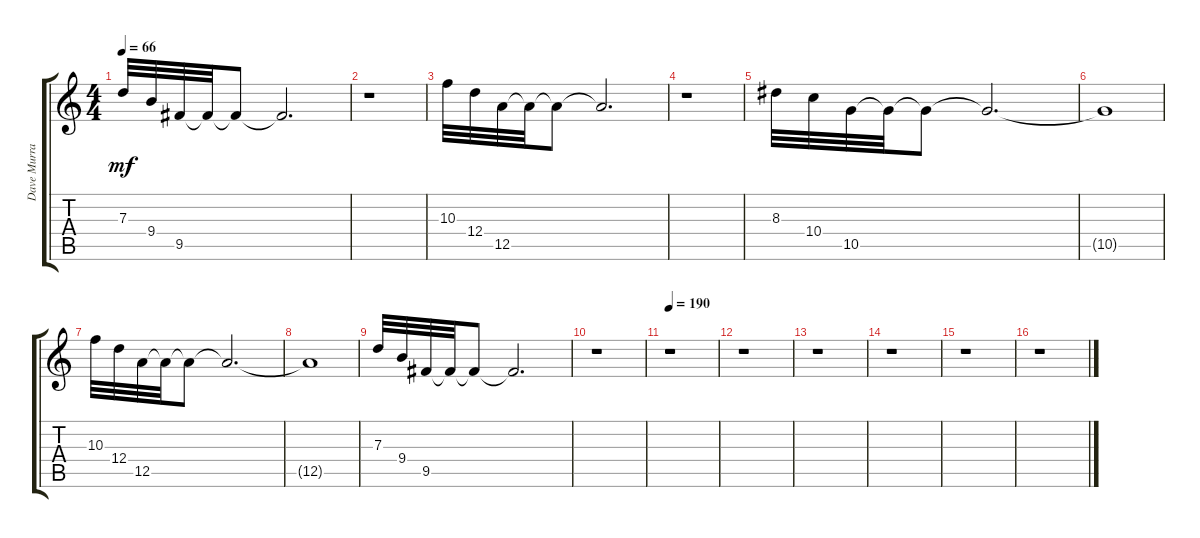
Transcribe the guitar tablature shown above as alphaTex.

\track ("Dave Murray" "Dave Murra") {instrument distortionguitar}
\staff {score tabs}
\tuning (E4 B3 G3 D3 A2 E2) {hide}
\ts (4 4)
\tempo 66
\clef g2
\ks c
7.3.32{dy mf} 9.4.32 9.5.32 9.5{t}.32 9.5{t}.8 9.5{t}.2{d} |
r.1 |
10.3.32 12.4.32 12.5.32 12.5{t}.32 12.5{t}.8 12.5{t}.2{d} |
r.1 |
8.3.32 10.4.32 10.5.32 10.5{t}.32 10.5{t}.8 10.5{t}.2{d} |
10.5{t}.1 |
10.3.32 12.4.32 12.5.32 12.5{t}.32 12.5{t}.8 12.5{t}.2{d} |
12.5{t}.1 |
7.3.32 9.4.32 9.5.32 9.5{t}.32 9.5{t}.8 9.5{t}.2{d} |
r.1 |
\tempo 190
r.1 |
r.1 |
r.1 |
r.1 |
r.1 |
r.1
